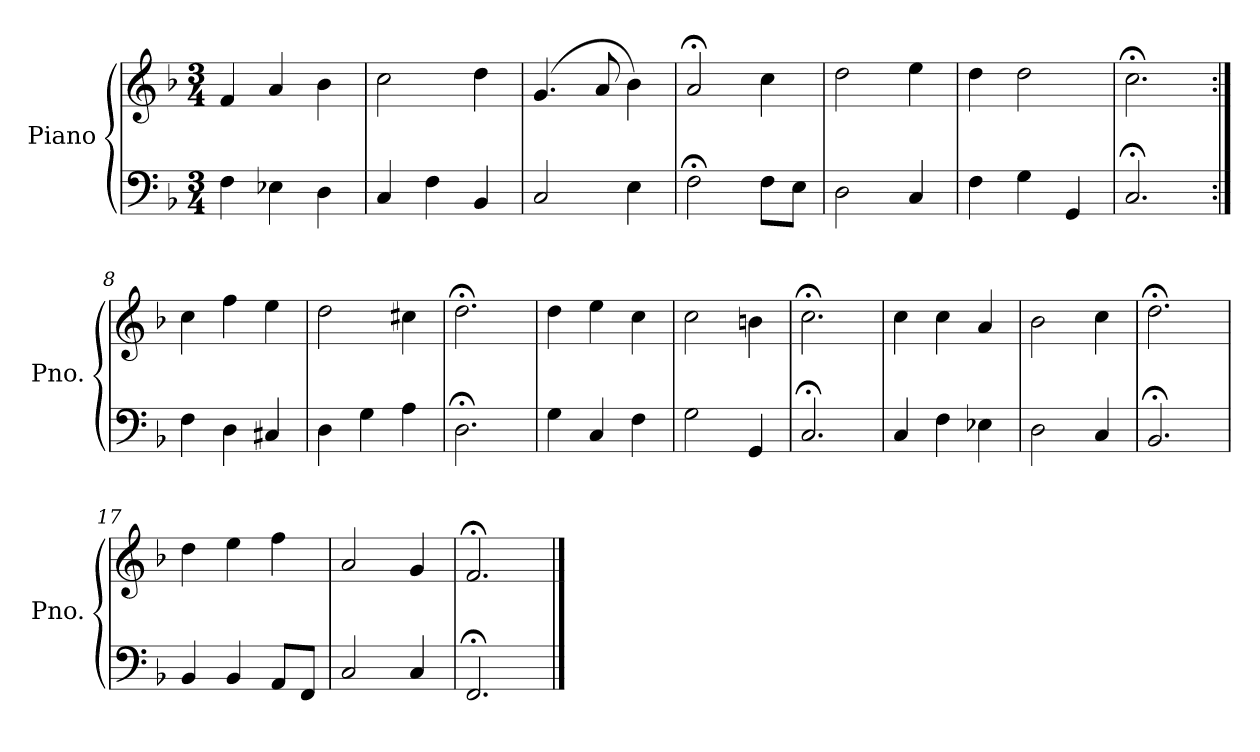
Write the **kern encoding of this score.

**kern	**kern
*part1	*part1
*staff2	*staff1
*I"Piano	*
*I'Pno.	*
*clefF4	*clefG2
*k[b-]	*k[b-]
*M3/4	*M3/4
=1	=1
4F\	4f/
4E-X\	4a/
4D\	4b-\
=2	=2
4C/	2cc\
4F\	.
4BB-/	4dd\
=3	=3
2C/	(4.g/
.	8a/
4E\	4b-\)
=4	=4
2F;<\	2a;</
8F\L	4cc\
8E\J	.
=5	=5
2D\	2dd\
4C/	4ee\
=6	=6
4F\	4dd\
4G\	2dd\
4GG/	.
=7	=7
2.C;</	2.cc;<\
=8:|!	=8:|!
4F\	4cc\
4D\	4ff\
4C#X/	4ee\
=9	=9
4D\	2dd\
4G\	.
4A\	4cc#X\
!!LO:LB:g=z
=10	=10
2.D;<\	2.dd;<\
=11	=11
4G\	4dd\
4C/	4ee\
4F\	4cc\
=12	=12
2G\	2cc\
4GG/	4bn\
=13	=13
2.C;</	2.cc;<\
=14	=14
4C/	4cc\
4F\	4cc\
4E-X\	4a/
=15	=15
2D\	2b-\
4C/	4cc\
=16	=16
2.BB-;</	2.dd;<\
=17	=17
4BB-/	4dd\
4BB-/	4ee\
8AA/L	4ff\
8FF/J	.
=18	=18
2C/	2a/
4C/	4g/
=19	=19
2.FF;</	2.f;</
==	==
*-	*-
